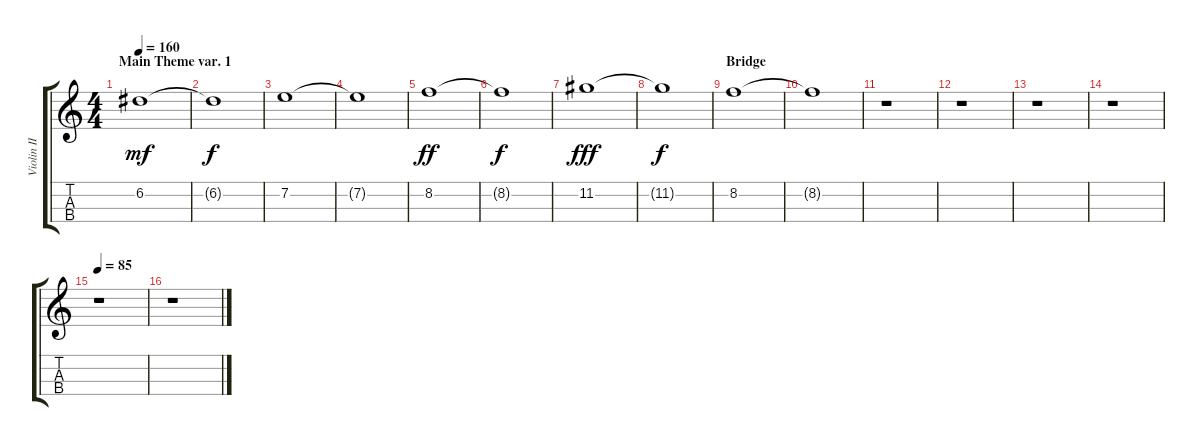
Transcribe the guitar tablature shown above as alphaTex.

\track ("Violin II" "Violin II") {instrument violin}
\staff {score tabs}
\tuning (E5 A4 D4 G3) {hide}
\ts (4 4)
\section ("" "Main Theme var. 1")
\tempo 160
\clef g2
\ks c
6.2.1{dy mf volume 10 instrument stringensemble1} |
6.2{t}.1{dy f} |
7.2.1 |
7.2{t}.1 |
8.2.1{dy ff} |
8.2{t}.1{dy f} |
11.2.1{dy fff} |
11.2{t}.1{dy f} |
\section ("" "Bridge")
8.2.1{volume 0} |
8.2{t}.1 |
r.1 |
r.1 |
r.1 |
r.1 |
\tempo 85
r.1 |
r.1
